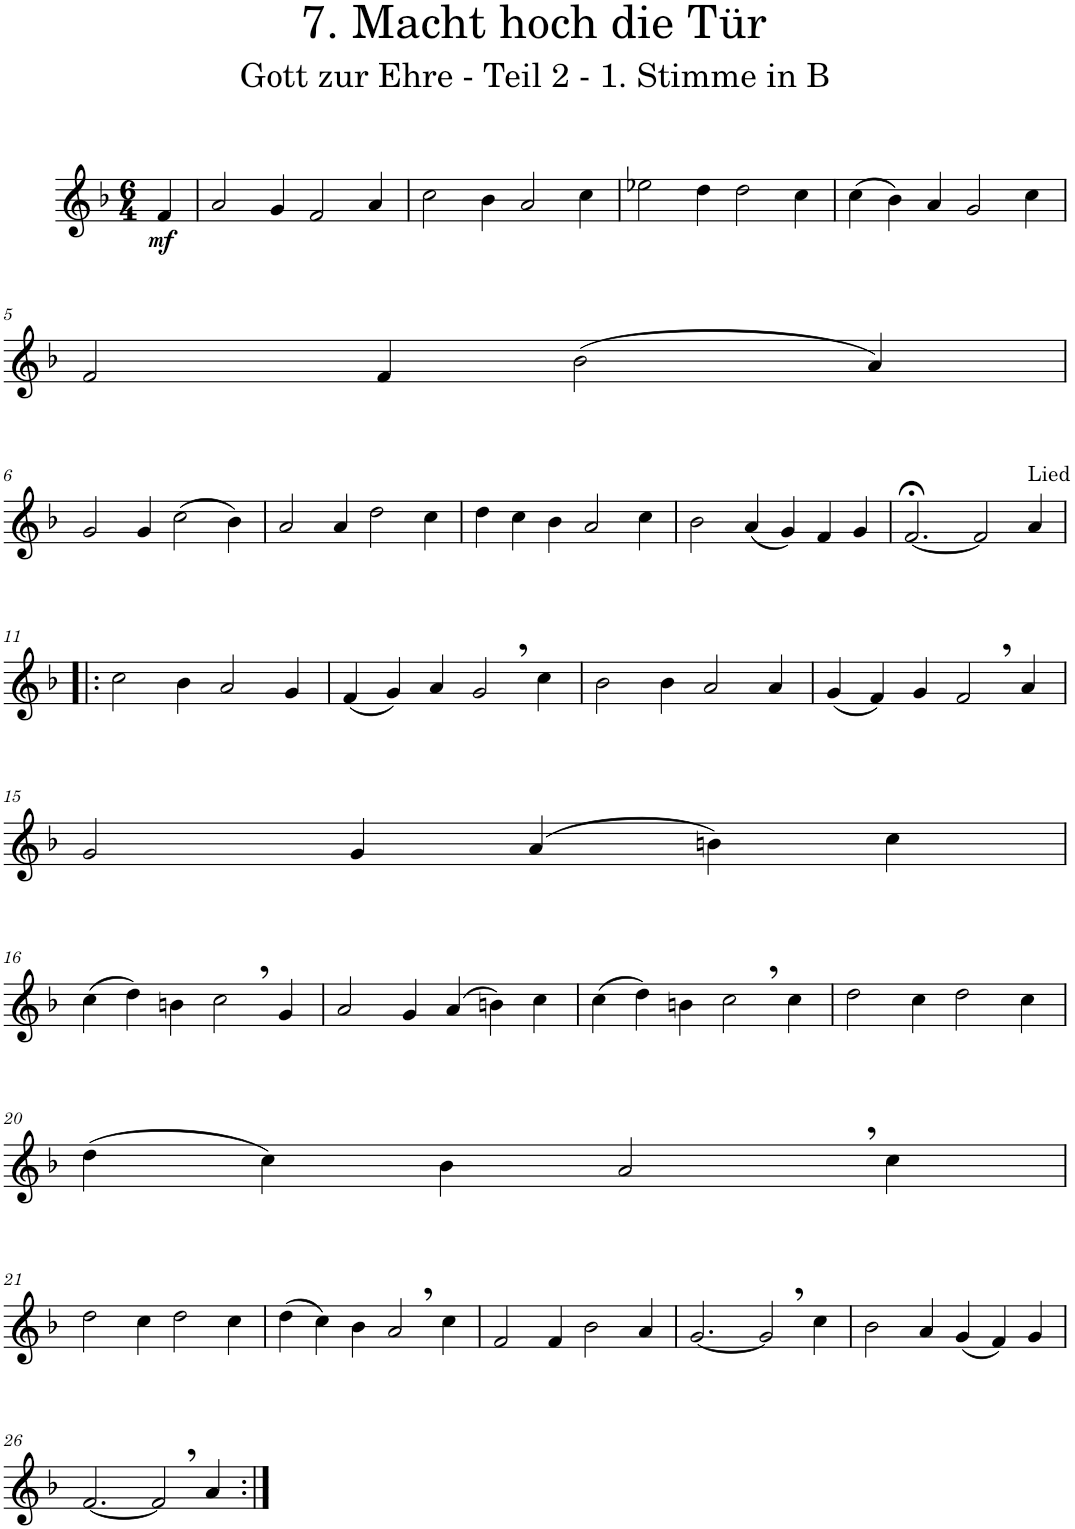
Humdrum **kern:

**kern	**dynam
*part1	*part1
*staff1	*staff1
*I"Flöte	*
*I'Fl.	*
*clefG2	*
*k[b-]	*
*M6/4	*
=	=
!	!LO:DY:b
4f/	mf
=1	=1
2a/	.
4g/	.
2f/	.
4a/	.
=2	=2
2cc\	.
4b-\	.
2a/	.
4cc\	.
=3	=3
2ee-X\	.
4dd\	.
2dd\	.
4cc\	.
=4	=4
(4cc\	.
4b-\)	.
4a/	.
2g/	.
4cc\	.
!!LO:LB:g=z
=5	=5
2f/	.
4f/	.
(2b-\	.
4a/)	.
!!LO:LB:g=z
=6	=6
2g/	.
4g/	.
(2cc\	.
4b-\)	.
=7	=7
2a/	.
4a/	.
2dd\	.
4cc\	.
=8	=8
4dd\	.
4cc\	.
4b-\	.
2a/	.
4cc\	.
=9	=9
2b-\	.
(4a/	.
4g/)	.
4f/	.
4g/	.
=10	=10
[2.f;</	.
2f/]	.
!LO:TX:a:t=Lied	!
4a/	.
!!LO:LB:g=z
=11!|:	=11!|:
2cc\	.
4b-\	.
2a/	.
4g/	.
=12	=12
(4f/	.
4g/)	.
4a/	.
2g,/	.
4cc\	.
=13	=13
2b-\	.
4b-\	.
2a/	.
4a/	.
=14	=14
(4g/	.
4f/)	.
4g/	.
2f,/	.
4a/	.
!!LO:LB:g=z
=15	=15
2g/	.
4g/	.
(4a/	.
4bn\)	.
4cc\	.
!!LO:LB:g=z
=16	=16
(4cc\	.
4dd\)	.
4bn\	.
2cc,\	.
4g/	.
=17	=17
2a/	.
4g/	.
(4a/	.
4bn\)	.
4cc\	.
=18	=18
(4cc\	.
4dd\)	.
4bn\	.
2cc,\	.
4cc\	.
=19	=19
2dd\	.
4cc\	.
2dd\	.
4cc\	.
!!LO:LB:g=z
=20	=20
(4dd\	.
4cc\)	.
4b-\	.
2a,/	.
4cc\	.
!!LO:LB:g=z
=21	=21
2dd\	.
4cc\	.
2dd\	.
4cc\	.
=22	=22
(4dd\	.
4cc\)	.
4b-\	.
2a,/	.
4cc\	.
=23	=23
2f/	.
4f/	.
2b-\	.
4a/	.
=24	=24
[2.g/	.
2g,/]	.
4cc\	.
=25	=25
2b-\	.
4a/	.
(4g/	.
4f/)	.
4g/	.
!!LO:LB:g=z
=26	=26
[2.f/	.
2f,/]	.
4a/	.
=:|!	=:|!
*-	*-
